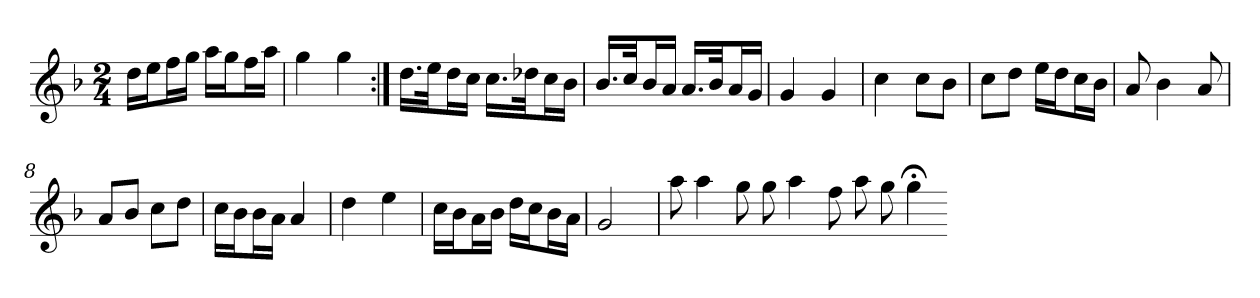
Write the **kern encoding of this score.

**kern
*part1
*staff1
*clefG2
*k[b-]
*M2/4
=
16dd\LL
16ee\J
16ff\L
16gg\JJ
16aa\LL
16gg\J
16ff\L
16aa\JJ
=1
4gg
4gg
=2:|!
16.dd\LL
32ee\Jk
16dd\L
16cc\JJ
16.cc\LL
32dd-X\Jk
16cc\L
16b-\JJ
=3
16.b-/LL
32cc/Jk
16b-/L
16a/JJ
16.a/LL
32b-/Jk
16a/L
16g/JJ
=4
4g
4g
=5
4cc
8cc\L
8b-\J
=6
8cc\L
8dd\J
16ee\LL
16dd\J
16cc\L
16b-\JJ
=7
8a
4b-
8a
=8
8a/L
8b-/J
8cc\L
8dd\J
=9
16cc\LL
16b-\J
16b-\L
16a\JJ
4a
=10
4dd
4ee
=11
16cc\LL
16b-\J
16a\L
16b-\JJ
16dd\LL
16cc\J
16b-\L
16a\JJ
=12
2g
=13
8aa
4aa
8gg
8gg
4aa
8ff
8aa
8gg
4gg;<
=-
*-
